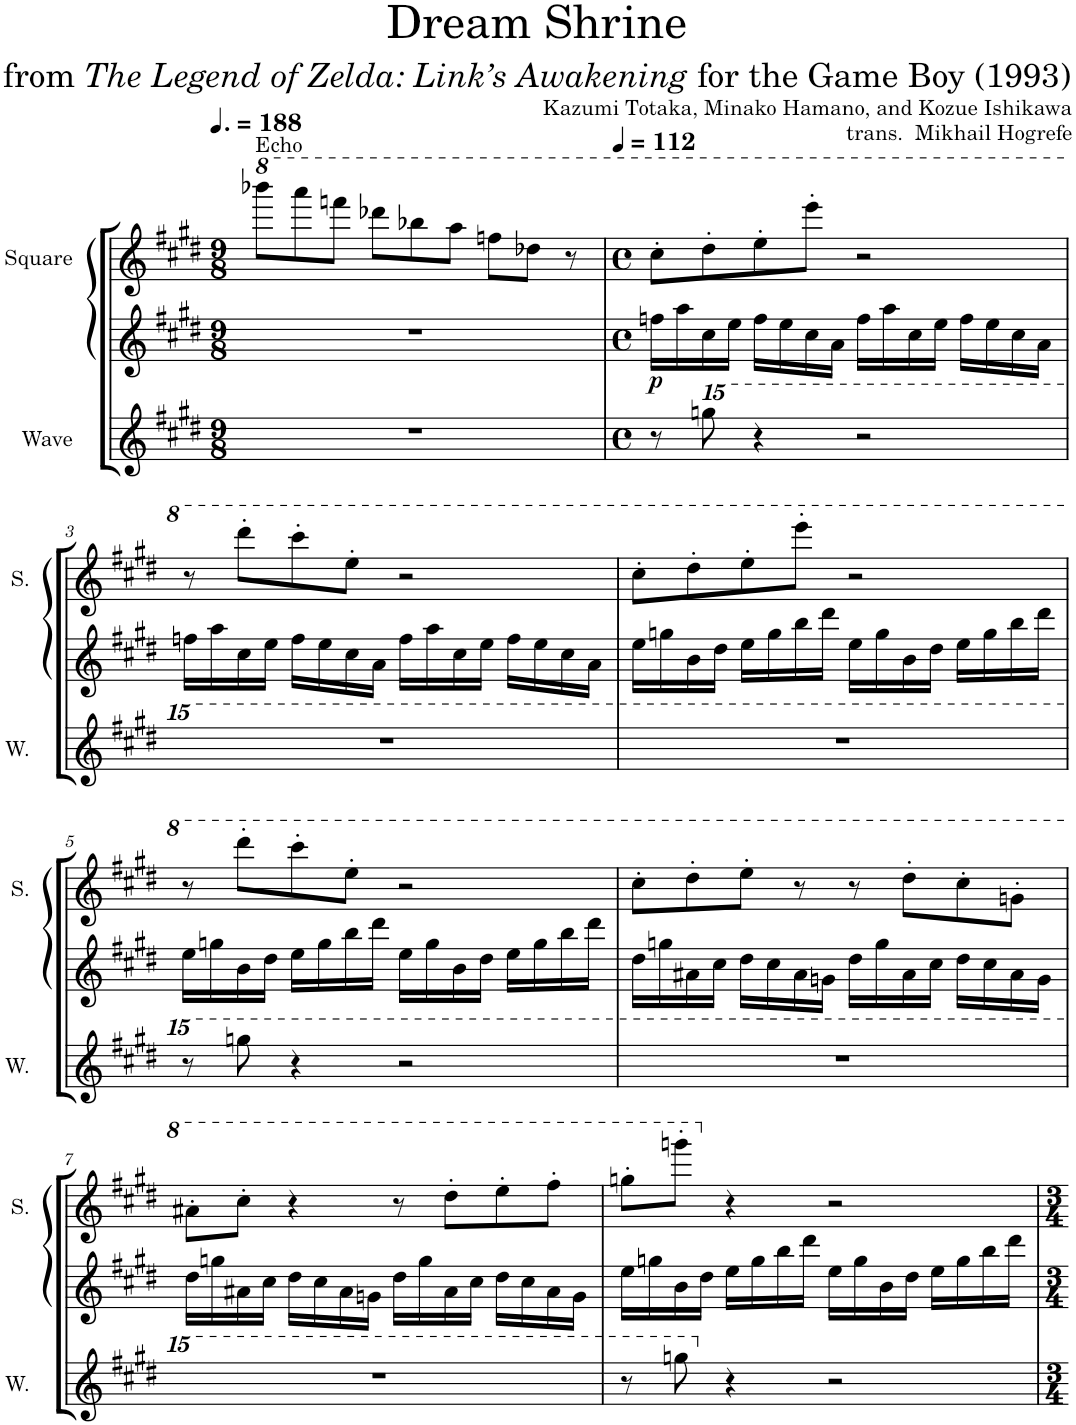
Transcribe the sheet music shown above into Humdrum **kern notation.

**kern	**kern	**dynam	**kern	**dynam	**kern
*part4	*part3	*part3	*part2	*part2	*part1
*staff4	*staff3	*staff3	*staff2	*staff2	*staff1
*I"Wave	*I"Square Synthesizer	*	*I"Poly Synthesizer	*	*I"Square
*I'W.	*	*	*	*	*I'S.
*	*	*	*stria5	*	*
*clefG2	*clefG2	*	*clefG2	*	*clefG2
*k[f#c#g#d#]	*k[f#c#g#d#]	*	*k[f#c#g#d#]	*	*k[f#c#g#d#]
*M9/8	*M9/8	*	*M9/8	*	*M9/8
*MM282	*MM282	*	*MM282	*	*MM282
*	*	*	*	*	*8va
=1	=1	=1	=1	=1	=1
!	!	!	!	!	!LO:TX:a:t=Echo
8%9r	8%9r	.	8r	.	8bbbb-X\L
*	*	*	*8va	*	*
!	!	!	!	!LO:DY:b	!
.	.	.	8bbbb-X\L	mp	8aaaa\
.	.	.	8aaaa\J	.	8ffffn\J
.	.	.	8ffffn\L	.	8dddd-X\L
.	.	.	8dddd-X\	.	8bbb-X\
.	.	.	8bbb-X\J	.	8aaa\J
.	.	.	8aaa\L	.	8fffn\L
.	.	.	8fffn\	.	8ddd-X\J
.	.	.	8ddd-X\J	.	8r
=2	=2	=2	=2	=2	=2
*M4/4	*M4/4	*	*M4/4	*	*M4/4
*met(c)	*met(c)	*	*met(c)	*	*met(c)
*	*	*	*	*	*MM112
!	!	!LO:DY:b	!	!	!
8r	16ffn\LL	p	16r	.	8ccc#'\L
.	16aa\	.	8ccc#'\L	.	.
*15ma	*	*	*	*	*
8ggggn\	16cc#\	.	.	.	8ddd#'\
.	16ee\JJ	.	8ddd#'\J	.	.
4r	16ff\LL	.	.	.	8eee'\
.	16ee\	.	8eee'\L	.	.
.	16cc#\	.	.	.	8eeee'\J
.	16a\JJ	.	8eeee'\J	.	.
2r	16ff\LL	.	.	.	2r
!	!	!	!LO:N:vis=8	!	!
.	16aa\	.	8.r	.	.
.	16cc#\	.	.	.	.
.	16ee\JJ	.	.	.	.
.	16ff\LL	.	4r	.	.
.	16ee\	.	.	.	.
.	16cc#\	.	.	.	.
.	16a\JJ	.	.	.	.
!!LO:LB:g=z
=3	=3	=3	=3	=3	=3
1r	16ffn\LL	.	16r	.	8r
.	16aa\	.	8r	.	.
.	16cc#\	.	.	.	8dddd#'\L
.	16ee\JJ	.	8dddd#'	.	.
.	16ff\LL	.	.	.	8cccc#'\
.	16ee\	.	8cccc#'\L	.	.
.	16cc#\	.	.	.	8eee'\J
.	16a\JJ	.	8eee'\J	.	.
.	16ff\LL	.	.	.	2r
!	!	!	!LO:N:vis=8	!	!
.	16aa\	.	8.r	.	.
.	16cc#\	.	.	.	.
.	16ee\JJ	.	.	.	.
.	16ff\LL	.	4r	.	.
.	16ee\	.	.	.	.
.	16cc#\	.	.	.	.
.	16a\JJ	.	.	.	.
=4	=4	=4	=4	=4	=4
1r	16ee\LL	.	16r	.	8ccc#'\L
.	16ggn\	.	8ccc#'\L	.	.
.	16b\	.	.	.	8ddd#'\
.	16dd#\JJ	.	8ddd#'\J	.	.
.	16ee\LL	.	.	.	8eee'\
.	16gg\	.	8eee'\L	.	.
.	16bb\	.	.	.	8eeee'\J
.	16ddd#\JJ	.	8eeee'\J	.	.
.	16ee\LL	.	.	.	2r
!	!	!	!LO:N:vis=8	!	!
.	16gg\	.	8.r	.	.
.	16b\	.	.	.	.
.	16dd#\JJ	.	.	.	.
.	16ee\LL	.	4r	.	.
.	16gg\	.	.	.	.
.	16bb\	.	.	.	.
.	16ddd#\JJ	.	.	.	.
!!LO:LB:g=z
=5	=5	=5	=5	=5	=5
8r	16ee\LL	.	16r	.	8r
.	16ggn\	.	8r	.	.
8ggggn\	16b\	.	.	.	8dddd#'\L
.	16dd#\JJ	.	8dddd#'	.	.
4r	16ee\LL	.	.	.	8cccc#'\
.	16gg\	.	8cccc#'\L	.	.
.	16bb\	.	.	.	8eee'\J
.	16ddd#\JJ	.	8eee'\J	.	.
2r	16ee\LL	.	.	.	2r
!	!	!	!LO:N:vis=8	!	!
.	16gg\	.	8.r	.	.
.	16b\	.	.	.	.
.	16dd#\JJ	.	.	.	.
.	16ee\LL	.	4r	.	.
.	16gg\	.	.	.	.
.	16bb\	.	.	.	.
.	16ddd#\JJ	.	.	.	.
=6	=6	=6	=6	=6	=6
1r	16dd#\LL	.	16r	.	8ccc#'\L
.	16ggn\	.	8ccc#'\L	.	.
.	16a#X\	.	.	.	8ddd#'\
.	16cc#\JJ	.	8ddd#'\J	.	.
.	16dd#\LL	.	.	.	8eee'\J
.	16cc#\	.	8eee'	.	.
.	16a#\	.	.	.	8r
.	16gn\JJ	.	8r	.	.
.	16dd#\LL	.	.	.	8r
.	16gg\	.	8r	.	.
.	16a#\	.	.	.	8ddd#'\L
.	16cc#\JJ	.	8ddd#'	.	.
.	16dd#\LL	.	.	.	8ccc#'\
.	16cc#\	.	8ccc#'\L	.	.
.	16a#\	.	.	.	8ggn'\J
.	16g\JJ	.	[16ggn'\Jk	.	.
!!LO:LB:g=z
=7	=7	=7	=7	=7	=7
1r	16dd#\LL	.	16gg\KL]	.	8aa#X'\L
.	16ggn\	.	8aa#X'\	.	.
.	16a#X\	.	.	.	8ccc#'\J
.	16cc#\JJ	.	8ccc#'\J	.	.
.	16dd#\LL	.	.	.	4r
.	16cc#\	.	4r	.	.
.	16a#\	.	.	.	.
.	16gn\JJ	.	.	.	.
.	16dd#\LL	.	.	.	8r
.	16gg\	.	8r	.	.
.	16a#\	.	.	.	8ddd#'\L
.	16cc#\JJ	.	8ddd#'	.	.
.	16dd#\LL	.	.	.	8eee'\
.	16cc#\	.	8eee'\L	.	.
.	16a#\	.	.	.	8fff#'\J
.	16g\JJ	.	[16fff#'\Jk	.	.
=8	=8	=8	=8	=8	=8
8r	16ee\LL	.	16fff#\KL]	.	8gggn'\L
.	16ggn\	.	8gggn'\	.	.
8ggggn\	16b\	.	.	.	8ggggn'\J
.	16dd#\JJ	.	8ggggn'\J	.	.
*X15ma	*	*	*	*	*
*	*	*	*	*	*X8va
4r	16ee\LL	.	.	.	4r
*	*	*	*X8va	*	*
.	16gg\	.	4r	.	.
.	16bb\	.	.	.	.
.	16ddd#\JJ	.	.	.	.
2r	16ee\LL	.	.	.	2r
!	!	!	!LO:N:vis=8	!	!
.	16gg\	.	8.r	.	.
.	16b\	.	.	.	.
.	16dd#\JJ	.	.	.	.
.	16ee\LL	.	4r	.	.
.	16gg\	.	.	.	.
.	16bb\	.	.	.	.
.	16ddd#\JJ	.	.	.	.
=	=	=	=	=	=
*-	*-	*-	*-	*-	*-
